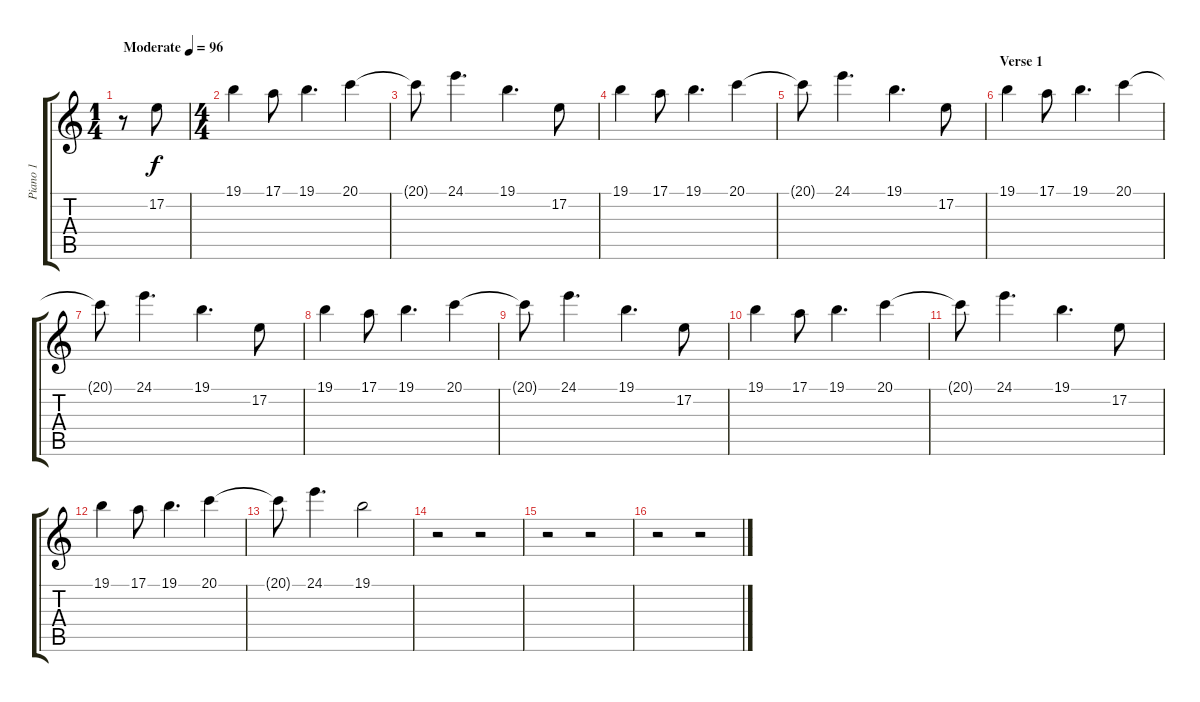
\track ("Piano 1" "Piano 1") {instrument acousticgrandpiano}
\staff {score tabs}
\tuning (E4 B3 G3 D3 A2 E2) {hide}
\ts (1 4)
\tempo (96 "Moderate")
\clef g2
\ks c
r.8{dy f instrument acousticgrandpiano} 17.2.8 |
\ts (4 4)
19.1.4 17.1.8 19.1.4{d} 20.1.4 |
20.1{t}.8 24.1.4{d} 19.1.4{d} 17.2.8 |
19.1.4 17.1.8 19.1.4{d} 20.1.4 |
20.1{t}.8 24.1.4{d} 19.1.4{d} 17.2.8 |
\section ("" "Verse 1")
19.1.4 17.1.8 19.1.4{d} 20.1.4 |
20.1{t}.8 24.1.4{d} 19.1.4{d} 17.2.8 |
19.1.4 17.1.8 19.1.4{d} 20.1.4 |
20.1{t}.8 24.1.4{d} 19.1.4{d} 17.2.8 |
19.1.4 17.1.8 19.1.4{d} 20.1.4 |
20.1{t}.8 24.1.4{d} 19.1.4{d} 17.2.8 |
19.1.4 17.1.8 19.1.4{d} 20.1.4 |
20.1{t}.8 24.1.4{d} 19.1.2 |
r.2 r.2 |
r.2 r.2 |
r.2 r.2
